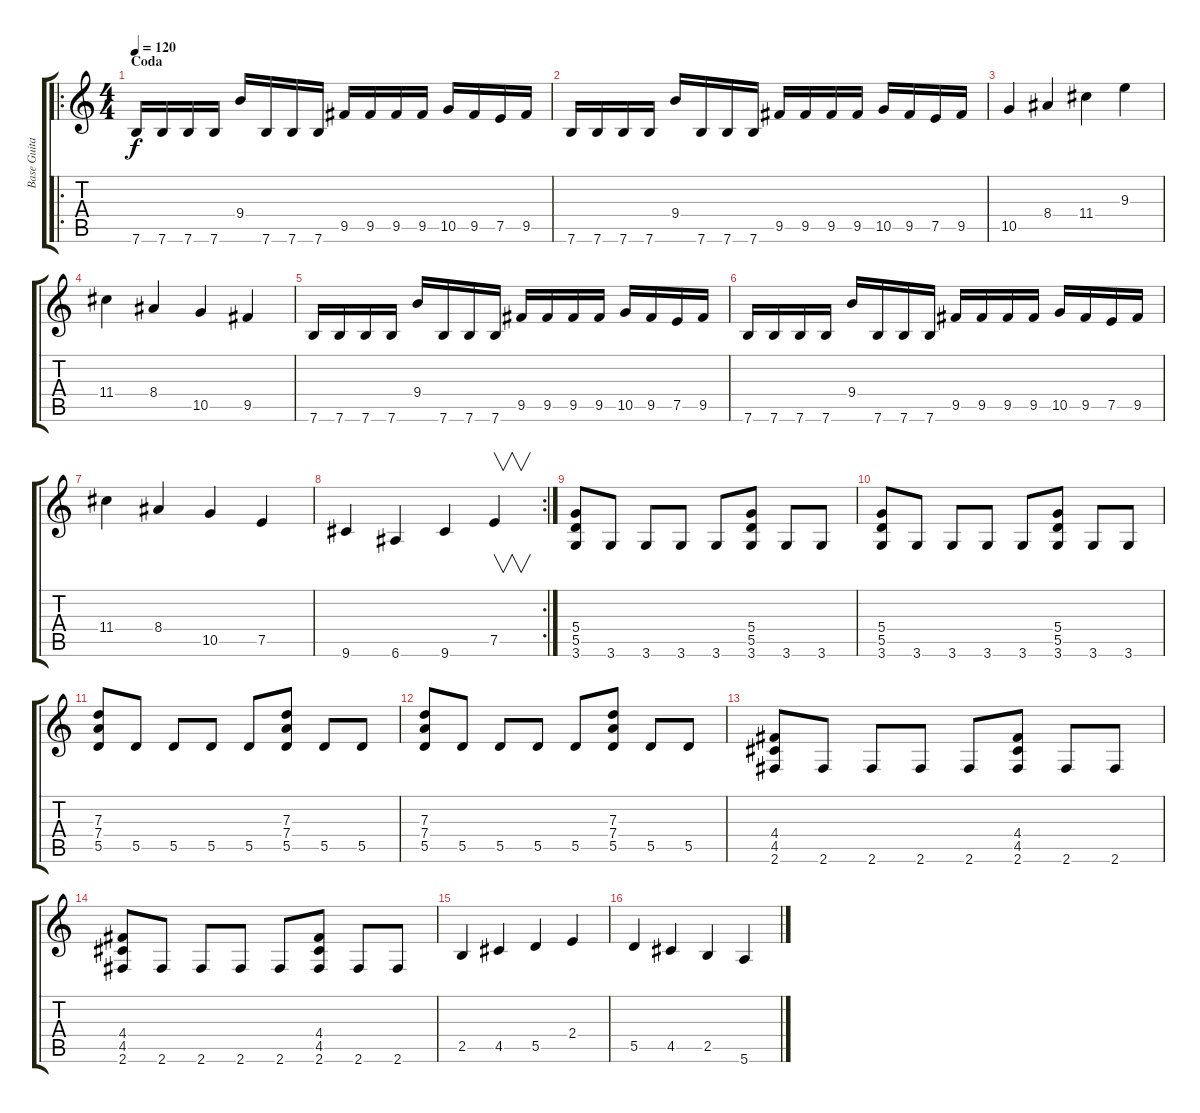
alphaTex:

\track ("Base Guitar" "Base Guita") {instrument overdrivenguitar}
\staff {score tabs}
\tuning (E4 B3 G3 D3 A2 E2) {hide}
\ro
\ts (4 4)
\section ("" "Coda")
\tempo 120
\clef g2
\ks c
7.6.16{dy f} 7.6.16 7.6.16 7.6.16 9.4.16 7.6.16 7.6.16 7.6.16 9.5.16 9.5.16 9.5.16 9.5.16 10.5.16 9.5.16 7.5.16 9.5.16 |
7.6.16 7.6.16 7.6.16 7.6.16 9.4.16 7.6.16 7.6.16 7.6.16 9.5.16 9.5.16 9.5.16 9.5.16 10.5.16 9.5.16 7.5.16 9.5.16 |
10.5.4 8.4.4 11.4.4 9.3.4 |
11.4.4 8.4.4 10.5.4 9.5.4 |
7.6.16 7.6.16 7.6.16 7.6.16 9.4.16 7.6.16 7.6.16 7.6.16 9.5.16 9.5.16 9.5.16 9.5.16 10.5.16 9.5.16 7.5.16 9.5.16 |
7.6.16 7.6.16 7.6.16 7.6.16 9.4.16 7.6.16 7.6.16 7.6.16 9.5.16 9.5.16 9.5.16 9.5.16 10.5.16 9.5.16 7.5.16 9.5.16 |
11.4.4 8.4.4 10.5.4 7.5.4 |
\rc 2
9.6.4 6.6.4 9.6.4 7.5.4{v} |
(5.4 5.5 3.6).8 3.6.8 3.6.8 3.6.8 3.6.8 (5.4 5.5 3.6).8 3.6.8 3.6.8 |
(5.4 5.5 3.6).8 3.6.8 3.6.8 3.6.8 3.6.8 (5.4 5.5 3.6).8 3.6.8 3.6.8 |
(7.3 7.4 5.5).8 5.5.8 5.5.8 5.5.8 5.5.8 (7.3 7.4 5.5).8 5.5.8 5.5.8 |
(7.3 7.4 5.5).8 5.5.8 5.5.8 5.5.8 5.5.8 (7.3 7.4 5.5).8 5.5.8 5.5.8 |
(4.4 4.5 2.6).8 2.6.8 2.6.8 2.6.8 2.6.8 (4.4 4.5 2.6).8 2.6.8 2.6.8 |
(4.4 4.5 2.6).8 2.6.8 2.6.8 2.6.8 2.6.8 (4.4 4.5 2.6).8 2.6.8 2.6.8 |
2.5.4 4.5.4 5.5.4 2.4.4 |
5.5.4 4.5.4 2.5.4 5.6.4
